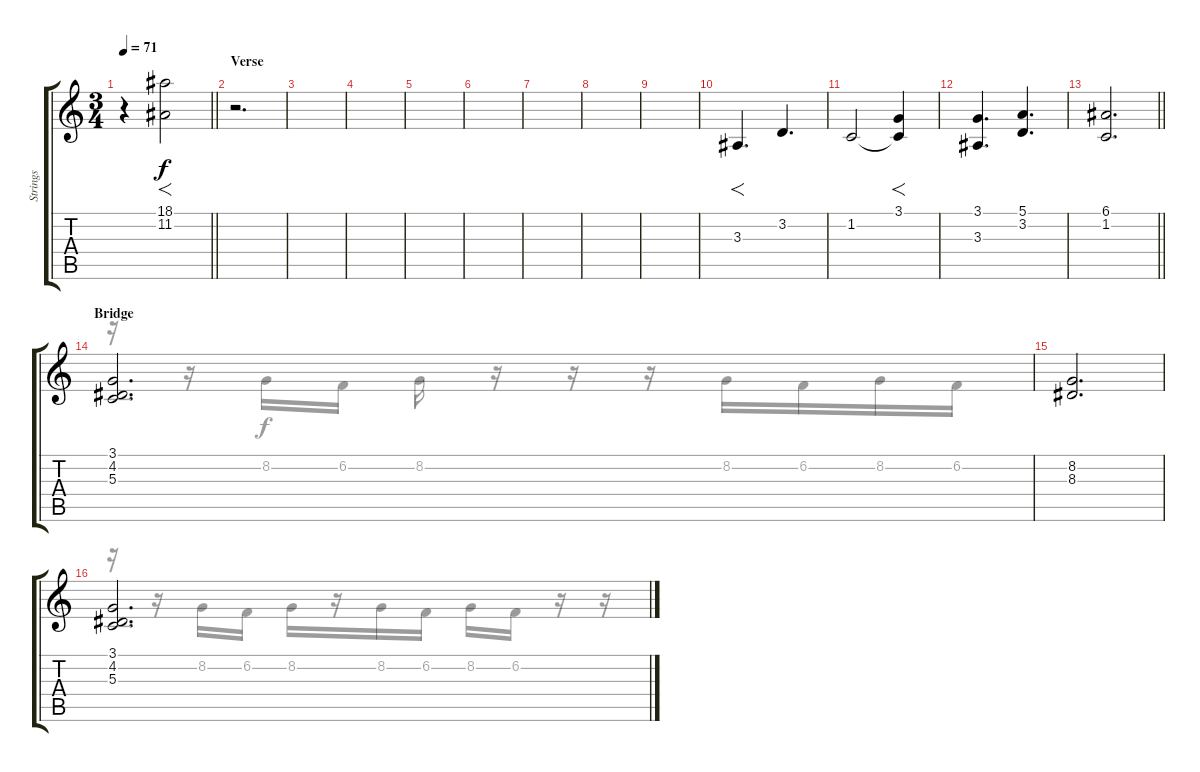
\track ("Strings" "Strings") {instrument stringensemble1}
\staff {score tabs}
\tuning (E4 B3 G3 D3 A2 E2) {hide}
\voice
\ts (3 4)
\tempo 71
\clef g2
\barLineRight lightlight
\ks c
r.4{dy f} (18.1 11.2).2{f} |
\section ("" "Verse")
r.2{d} |
|
|
|
|
|
|
|
3.3.4{f d} 3.2.4{d} |
1.2.2 (3.1 1.2{t}).4{f} |
(3.1 3.3).4{d} (5.1 3.2).4{d} |
\barLineRight lightlight
(6.1 1.2).2{d} |
\section ("" "Bridge")
(3.1 4.2 5.3).2{d} |
(8.2 8.3).2{d} |
(3.1 4.2 5.3).2{d}
\voice
\clef g2
\ottava regular
\simile none
\barLineRight lightlight
\ks c
|
|
|
|
|
|
|
|
|
|
|
|
\barLineRight lightlight
|
r.16 r.16 8.2.16 6.2.16 8.2.16 r.16 r.16 r.16 8.2.16 6.2.16 8.2.16 6.2.16 |
|
r.16 r.16 8.2.16 6.2.16 8.2.16 r.16 8.2.16 6.2.16 8.2.16 6.2.16 r.16 r.16
